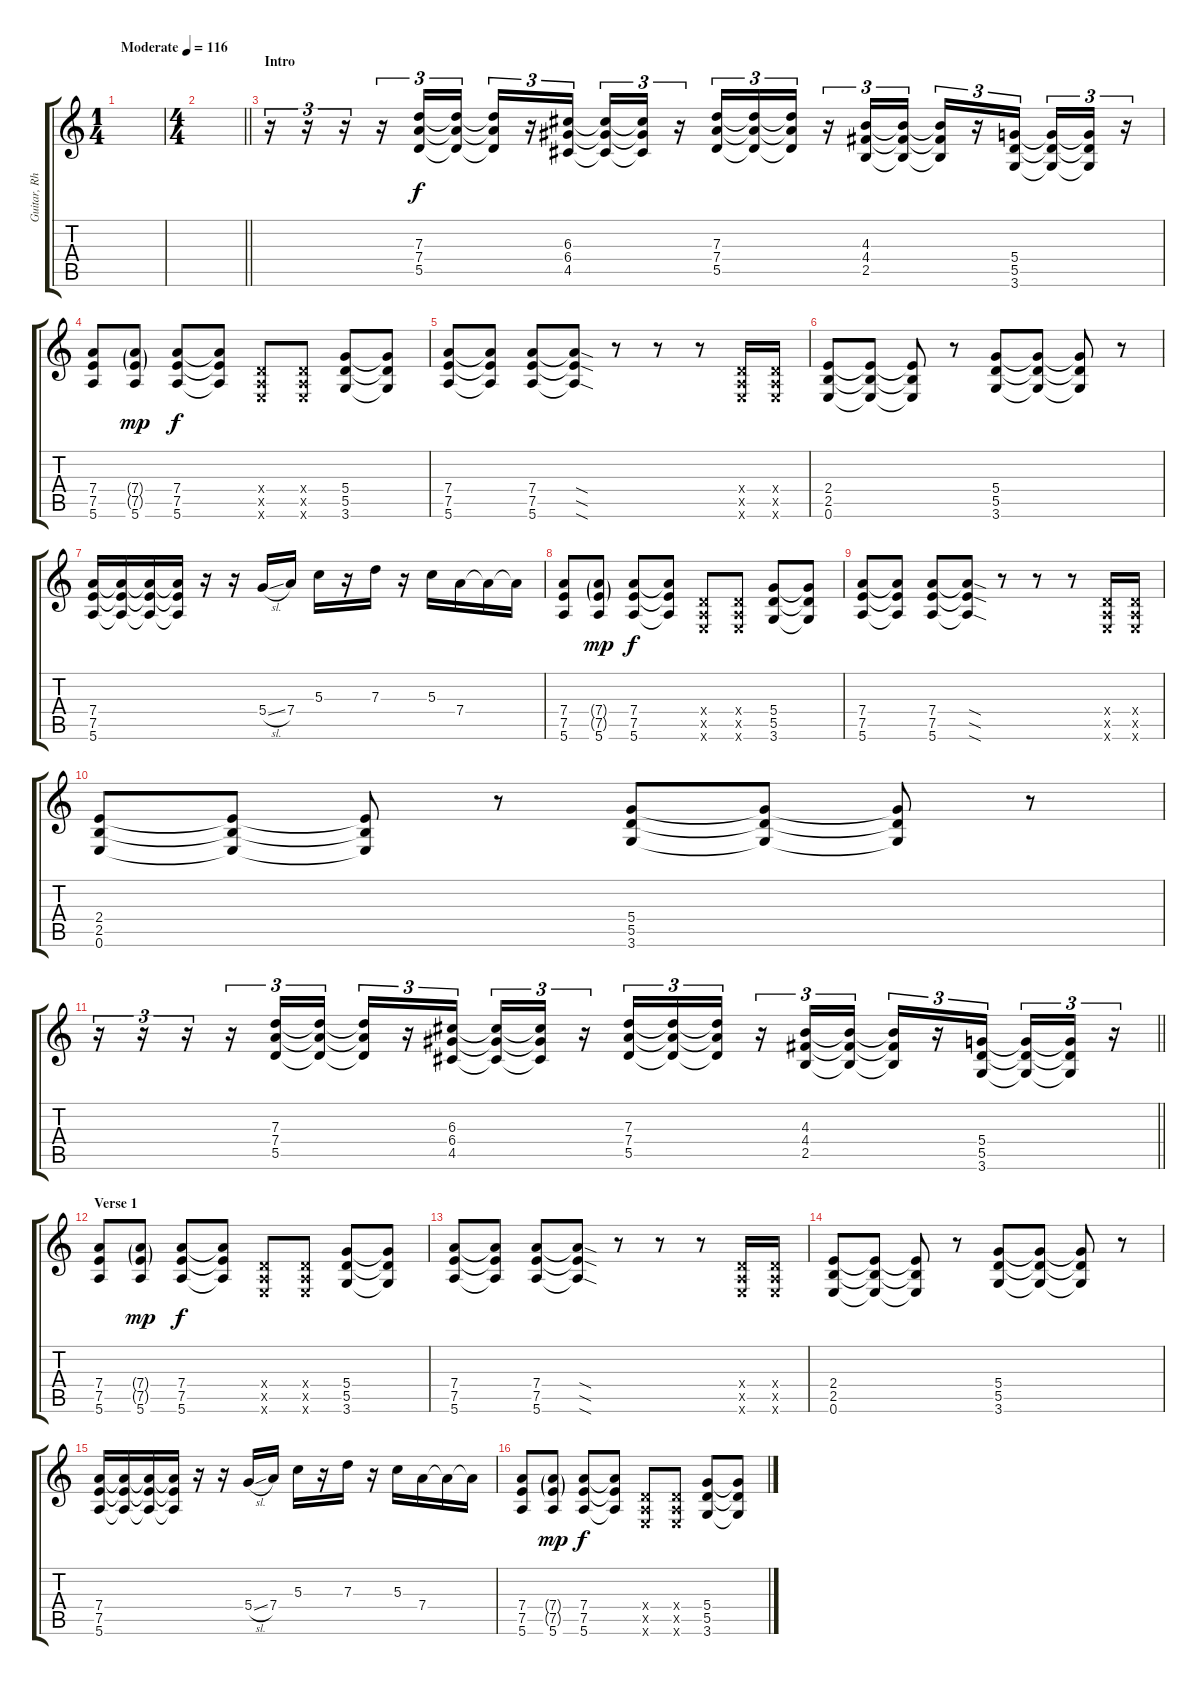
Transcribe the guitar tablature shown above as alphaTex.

\track ("Guitar, Rhythm" "Guitar, Rh") {instrument distortionguitar}
\staff {score tabs}
\tuning (E4 B3 G3 D3 A2 E2) {hide}
\ts (1 4)
\tempo (116 "Moderate")
\clef g2
\ks c
|
\ts (4 4)
\barLineRight lightlight
|
\section ("" "Intro")
r.16{tu (3 2)} r.16{tu (3 2)} r.16{tu (3 2)} r.16{tu (3 2)} (7.3 7.4 5.5).16{tu (3 2)} (7.3{t} 7.4{t} 5.5{t}).16{tu (3 2)} (7.3{t} 7.4{t} 5.5{t}).16{tu (3 2)} r.16{tu (3 2)} (6.3 6.4 4.5).16{tu (3 2) beam splitsecondary} (6.3{t} 6.4{t} 4.5{t}).16{tu (3 2)} (6.3{t} 6.4{t} 4.5{t}).16{tu (3 2)} r.16{tu (3 2)} (7.3 7.4 5.5).16{tu (3 2)} (7.3{t} 7.4{t} 5.5{t}).16{tu (3 2)} (7.3{t} 7.4{t} 5.5{t}).16{tu (3 2)} r.16{tu (3 2)} (4.3 4.4 2.5).16{tu (3 2)} (4.3{t} 4.4{t} 2.5{t}).16{tu (3 2)} (4.3{t} 4.4{t} 2.5{t}).16{tu (3 2)} r.16{tu (3 2)} (5.4 5.5 3.6).16{tu (3 2) beam splitsecondary} (5.4{t} 5.5{t} 3.6{t}).16{tu (3 2)} (5.4{t} 5.5{t} 3.6{t}).16{tu (3 2)} r.16{tu (3 2)} |
(7.4 7.5 5.6).8 (7.4{g} 7.5{g} 5.6).8{dy mp} (7.4 7.5 5.6).8{dy f} (7.4{t} 7.5{t} 5.6{t}).8 (0.4{x} 0.5{x} 0.6{x}).8 (0.4{x} 0.5{x} 0.6{x}).8 (5.4 5.5 3.6).8 (5.4{t} 5.5{t} 3.6{t}).8 |
(7.4 7.5 5.6).8 (7.4{t} 7.5{t} 5.6{t}).8 (7.4 7.5 5.6).8 (7.4{sod t} 7.5{sod t} 5.6{sod t}).8 r.8 r.8 r.8 (0.4{x} 0.5{x} 0.6{x}).16 (0.4{x} 0.5{x} 0.6{x}).16 |
(2.4 2.5 0.6).8 (2.4{t} 2.5{t} 0.6{t}).8 (2.4{t} 2.5{t} 0.6{t}).8 r.8 (5.4 5.5 3.6).8 (5.4{t} 5.5{t} 3.6{t}).8 (5.4{t} 5.5{t} 3.6{t}).8 r.8 |
(7.4 7.5 5.6).16 (7.4{t} 7.5{t} 5.6{t}).16 (7.4{t} 7.5{t} 5.6{t}).16 (7.4{t} 7.5{t} 5.6{t}).16 r.16 r.16 5.4{sl}.16 7.4.16 5.3.16 r.16 7.3.16 r.16 5.3.16 7.4.16 7.4{t}.16 7.4{t}.16 |
(7.4 7.5 5.6).8 (7.4{g} 7.5{g} 5.6).8{dy mp} (7.4 7.5 5.6).8{dy f} (7.4{t} 7.5{t} 5.6{t}).8 (0.4{x} 0.5{x} 0.6{x}).8 (0.4{x} 0.5{x} 0.6{x}).8 (5.4 5.5 3.6).8 (5.4{t} 5.5{t} 3.6{t}).8 |
(7.4 7.5 5.6).8 (7.4{t} 7.5{t} 5.6{t}).8 (7.4 7.5 5.6).8 (7.4{sod t} 7.5{sod t} 5.6{sod t}).8 r.8 r.8 r.8 (0.4{x} 0.5{x} 0.6{x}).16 (0.4{x} 0.5{x} 0.6{x}).16 |
(2.4 2.5 0.6).8 (2.4{t} 2.5{t} 0.6{t}).8 (2.4{t} 2.5{t} 0.6{t}).8 r.8 (5.4 5.5 3.6).8 (5.4{t} 5.5{t} 3.6{t}).8 (5.4{t} 5.5{t} 3.6{t}).8 r.8 |
\barLineRight lightlight
r.16{tu (3 2)} r.16{tu (3 2)} r.16{tu (3 2)} r.16{tu (3 2)} (7.3 7.4 5.5).16{tu (3 2)} (7.3{t} 7.4{t} 5.5{t}).16{tu (3 2)} (7.3{t} 7.4{t} 5.5{t}).16{tu (3 2)} r.16{tu (3 2)} (6.3 6.4 4.5).16{tu (3 2) beam splitsecondary} (6.3{t} 6.4{t} 4.5{t}).16{tu (3 2)} (6.3{t} 6.4{t} 4.5{t}).16{tu (3 2)} r.16{tu (3 2)} (7.3 7.4 5.5).16{tu (3 2)} (7.3{t} 7.4{t} 5.5{t}).16{tu (3 2)} (7.3{t} 7.4{t} 5.5{t}).16{tu (3 2)} r.16{tu (3 2)} (4.3 4.4 2.5).16{tu (3 2)} (4.3{t} 4.4{t} 2.5{t}).16{tu (3 2)} (4.3{t} 4.4{t} 2.5{t}).16{tu (3 2)} r.16{tu (3 2)} (5.4 5.5 3.6).16{tu (3 2) beam splitsecondary} (5.4{t} 5.5{t} 3.6{t}).16{tu (3 2)} (5.4{t} 5.5{t} 3.6{t}).16{tu (3 2)} r.16{tu (3 2)} |
\section ("" "Verse 1")
(7.4 7.5 5.6).8 (7.4{g} 7.5{g} 5.6).8{dy mp} (7.4 7.5 5.6).8{dy f} (7.4{t} 7.5{t} 5.6{t}).8 (0.4{x} 0.5{x} 0.6{x}).8 (0.4{x} 0.5{x} 0.6{x}).8 (5.4 5.5 3.6).8 (5.4{t} 5.5{t} 3.6{t}).8 |
(7.4 7.5 5.6).8 (7.4{t} 7.5{t} 5.6{t}).8 (7.4 7.5 5.6).8 (7.4{sod t} 7.5{sod t} 5.6{sod t}).8 r.8 r.8 r.8 (0.4{x} 0.5{x} 0.6{x}).16 (0.4{x} 0.5{x} 0.6{x}).16 |
(2.4 2.5 0.6).8 (2.4{t} 2.5{t} 0.6{t}).8 (2.4{t} 2.5{t} 0.6{t}).8 r.8 (5.4 5.5 3.6).8 (5.4{t} 5.5{t} 3.6{t}).8 (5.4{t} 5.5{t} 3.6{t}).8 r.8 |
(7.4 7.5 5.6).16 (7.4{t} 7.5{t} 5.6{t}).16 (7.4{t} 7.5{t} 5.6{t}).16 (7.4{t} 7.5{t} 5.6{t}).16 r.16 r.16 5.4{sl}.16 7.4.16 5.3.16 r.16 7.3.16 r.16 5.3.16 7.4.16 7.4{t}.16 7.4{t}.16 |
(7.4 7.5 5.6).8 (7.4{g} 7.5{g} 5.6).8{dy mp} (7.4 7.5 5.6).8{dy f} (7.4{t} 7.5{t} 5.6{t}).8 (0.4{x} 0.5{x} 0.6{x}).8 (0.4{x} 0.5{x} 0.6{x}).8 (5.4 5.5 3.6).8 (5.4{t} 5.5{t} 3.6{t}).8
